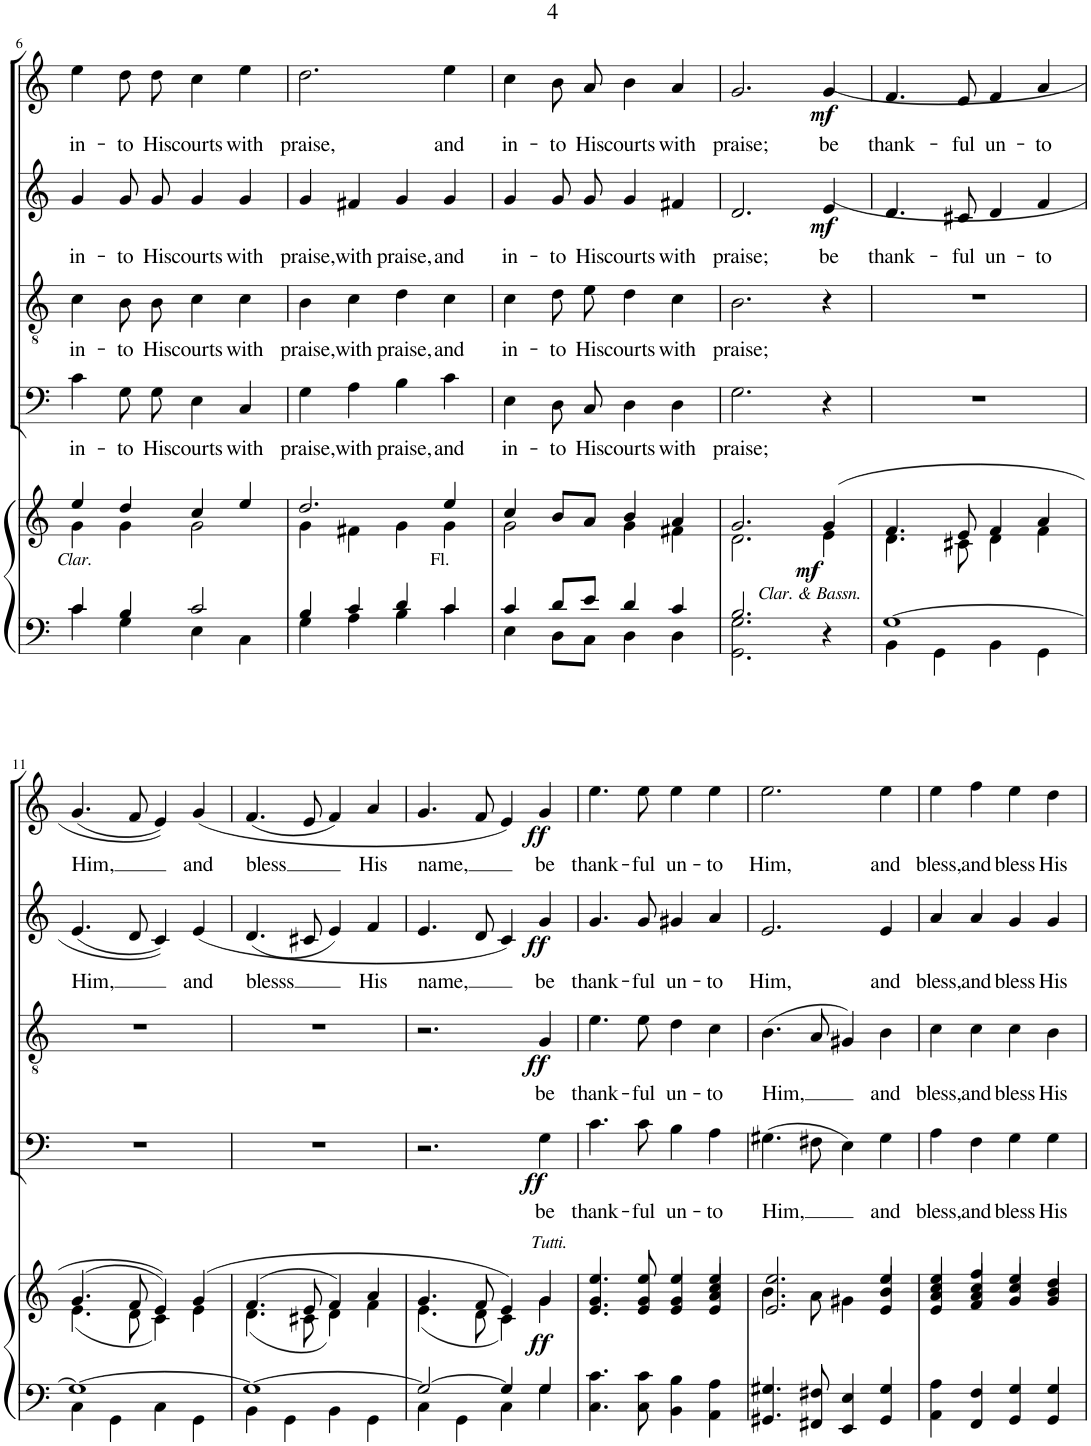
**kern	**kern	**dynam	**kern	**text	**dynam	**kern	**text	**dynam	**kern	**text	**dynam	**kern	**text	**dynam
*part5	*part5	*part5	*part4	*part4	*part4	*part3	*part3	*part3	*part2	*part2	*part2	*part1	*part1	*part1
*staff6	*staff5	*staff5/6	*staff4	*staff4	*staff4	*staff3	*staff3	*staff3	*staff2	*staff2	*staff2	*staff1	*staff1	*staff1
*I"Accompt.	*	*	*I"Bass	*	*	*I"Tenor	*	*	*I"Alto	*	*	*I"Soprano	*	*
!!LO:PB:g=z
*clefF4	*clefG2	*	*clefF4	*	*	*clefGv2	*	*	*clefG2	*	*	*clefG2	*	*
*k[]	*k[]	*	*k[]	*	*	*k[]	*	*	*k[]	*	*	*k[]	*	*
*M4/4	*M4/4	*	*M4/4	*	*	*M4/4	*	*	*M4/4	*	*	*M4/4	*	*
*met(c)	*met(c)	*	*met(c)	*	*	*met(c)	*	*	*met(c)	*	*	*met(c)	*	*
=6	=6	=6	=6	=6	=6	=6	=6	=6	=6	=6	=6	=6	=6	=6
*^	*^	*	*	*	*	*	*	*	*	*	*	*	*	*
!LO:TX:a:i:t=Clar.	!	!	!	!	!	!	!	!	!	!	!	!	!	!	!	!
!	!	!	!	!	!	!LO:LY:b	!	!	!LO:LY:b	!	!	!LO:LY:b	!	!	!LO:LY:b	!
4c/	4c\	4ee/	4g\	.	4c\	in-	.	4c\	in-	.	4g/	in-	.	4ee\	in-	.
!	!	!	!	!	!	!LO:LY:b	!	!	!LO:LY:b	!	!	!LO:LY:b	!	!	!LO:LY:b	!
4B/	4G\	4dd/	4g\	.	8G\L	-to	.	8B\L	-to	.	8g/L	-to	.	8dd\L	-to	.
!	!	!	!	!	!	!LO:LY:b	!	!	!LO:LY:b	!	!	!LO:LY:b	!	!	!LO:LY:b	!
.	.	.	.	.	8G\J	His	.	8B\J	His	.	8g/J	His	.	8dd\J	His	.
!	!	!	!	!	!	!LO:LY:b	!	!	!LO:LY:b	!	!	!LO:LY:b	!	!	!LO:LY:b	!
2c/	4E\	4cc/	2g\	.	4E\	courts	.	4c\	courts	.	4g/	courts	.	4cc\	courts	.
!	!	!	!	!	!	!LO:LY:b	!	!	!LO:LY:b	!	!	!LO:LY:b	!	!	!LO:LY:b	!
.	4C\	4ee/	.	.	4C/	with	.	4c\	with	.	4g/	with	.	4ee\	with	.
=7	=7	=7	=7	=7	=7	=7	=7	=7	=7	=7	=7	=7	=7	=7	=7	=7
!	!	!	!	!	!	!LO:LY:b	!	!	!LO:LY:b	!	!	!LO:LY:b	!	!	!LO:LY:b	!
4B/	4G\	2.dd/	4g\	.	4G\	praise,	.	4B\	praise,	.	4g/	praise,	.	2.dd\	praise,	.
!	!	!	!	!	!	!LO:LY:b	!	!	!LO:LY:b	!	!	!LO:LY:b	!	!	!	!
4c/	4A\	.	4f#X\	.	4A\	with	.	4c\	with	.	4f#X/	with	.	.	.	.
!	!	!	!	!	!	!LO:LY:b	!	!	!LO:LY:b	!	!	!LO:LY:b	!	!	!	!
4d/	4B\	.	4g\	.	4B\	praise,	.	4d\	praise,	.	4g/	praise,	.	.	.	.
!LO:TX:a:t=Fl.	!	!	!	!	!	!	!	!	!	!	!	!	!	!	!	!
!	!	!	!	!	!	!LO:LY:b	!	!	!LO:LY:b	!	!	!LO:LY:b	!	!	!LO:LY:b	!
4c/	4c\	4ee/	4g\	.	4c\	and	.	4c\	and	.	4g/	and	.	4ee\	and	.
=8	=8	=8	=8	=8	=8	=8	=8	=8	=8	=8	=8	=8	=8	=8	=8	=8
!	!	!	!	!	!	!LO:LY:b	!	!	!LO:LY:b	!	!	!LO:LY:b	!	!	!LO:LY:b	!
4c/	4E\	4cc/	2g\	.	4E\	in-	.	4c\	in-	.	4g/	in-	.	4cc\	in-	.
!	!	!	!	!	!	!LO:LY:b	!	!	!LO:LY:b	!	!	!LO:LY:b	!	!	!LO:LY:b	!
8d/L	8D\L	8b/L	.	.	8D/L	-to	.	8d\L	-to	.	8g/L	-to	.	8b/L	-to	.
!	!	!	!	!	!	!LO:LY:b	!	!	!LO:LY:b	!	!	!LO:LY:b	!	!	!LO:LY:b	!
8e/J	8C\J	8a/J	.	.	8C/J	His	.	8e\J	His	.	8g/J	His	.	8a/J	His	.
!	!	!	!	!	!	!LO:LY:b	!	!	!LO:LY:b	!	!	!LO:LY:b	!	!	!LO:LY:b	!
4d/	4D\	4b/	4g\	.	4D\	courts	.	4d\	courts	.	4g/	courts	.	4b\	courts	.
!	!	!	!	!	!	!LO:LY:b	!	!	!LO:LY:b	!	!	!LO:LY:b	!	!	!LO:LY:b	!
4c/	4D\	4a/	4f#X\	.	4D\	with	.	4c\	with	.	4f#X/	with	.	4a/	with	.
=9	=9	=9	=9	=9	=9	=9	=9	=9	=9	=9	=9	=9	=9	=9	=9	=9
!	!	!	!	!	!	!LO:LY:b	!	!	!LO:LY:b	!	!	!LO:LY:b	!	!	!LO:LY:b	!
2.B/	2.GG\ 2.G\	2.g/	2.d\	.	2.G\	praise;	.	2.B\	praise;	.	2.d/	praise;	.	2.g/	praise;	.
!	!	!LO:TX:b:i:t=Clar. & Bassn.	!	!	!	!	!	!	!	!	!	!	!	!	!	!
!	!	!	!	!LO:DY:b	!	!	!	!	!	!	!	!LO:LY:b	!LO:DY:b	!	!LO:LY:b	!LO:DY:b
4r	4ryy	(4g/	4e\	mf	4r	.	.	4r	.	.	(4e/	be	mf	(4g/	be	mf
=10	=10	=10	=10	=10	=10	=10	=10	=10	=10	=10	=10	=10	=10	=10	=10	=10
!	!	!	!	!	!	!	!	!	!	!	!	!LO:LY:b	!	!	!LO:LY:b	!
[1G	4BB\	4.f/	4.d\	.	1r	.	.	1r	.	.	4.d/	thank-	.	4.f/	thank-	.
.	4GG\	.	.	.	.	.	.	.	.	.	.	.	.	.	.	.
!	!	!	!	!	!	!	!	!	!	!	!	!LO:LY:b	!	!	!LO:LY:b	!
.	.	8e/	8c#X\	.	.	.	.	.	.	.	8c#X/	-ful	.	8e/	-ful	.
!	!	!	!	!	!	!	!	!	!	!	!	!LO:LY:b	!	!	!LO:LY:b	!
.	4BB\	4f/	4d\	.	.	.	.	.	.	.	4d/	un-	.	4f/	un-	.
!	!	!	!	!	!	!	!	!	!	!	!	!LO:LY:b	!	!	!LO:LY:b	!
.	4GG\	4a/	4f\	.	.	.	.	.	.	.	4f/	-to	.	4a/	-to	.
!!LO:LB:g=z
=11	=11	=11	=11	=11	=11	=11	=11	=11	=11	=11	=11	=11	=11	=11	=11	=11
!	!	!	!	!	!	!	!	!	!	!	!	!LO:LY:b	!	!	!LO:LY:b	!
1G_	4C\	(4.g/	(4.e\	.	1r	.	.	1r	.	.	(4.e/	Him,	.	(4.g/	Him,	.
.	4GG\	.	.	.	.	.	.	.	.	.	.	.	.	.	.	.
.	.	8f/	8d\	.	.	.	.	.	.	.	8d/	.	.	8f/	.	.
.	4C\	4e/))	4c\)	.	.	.	.	.	.	.	4c/))	.	.	4e/))	.	.
!	!	!	!	!	!	!	!	!	!	!	!	!LO:LY:b	!	!	!LO:LY:b	!
.	4GG\	(4g/	4e\	.	.	.	.	.	.	.	(4e/	and	.	(4g/	and	.
=12	=12	=12	=12	=12	=12	=12	=12	=12	=12	=12	=12	=12	=12	=12	=12	=12
!	!	!	!	!	!	!	!	!	!	!	!	!LO:LY:b	!	!	!LO:LY:b	!
1G_	4BB\	(4.f/	(4.d\	.	1r	.	.	1r	.	.	(4.d/	blesss	.	(4.f/	bless	.
.	4GG\	.	.	.	.	.	.	.	.	.	.	.	.	.	.	.
.	.	8e/	8c#X\	.	.	.	.	.	.	.	8c#X/	.	.	8e/	.	.
.	4BB\	4f/)	4d\)	.	.	.	.	.	.	.	4e/)	.	.	4f/)	.	.
!	!	!	!	!	!	!	!	!	!	!	!	!LO:LY:b	!	!	!LO:LY:b	!
.	4GG\	4a/	4f\	.	.	.	.	.	.	.	4f/	His	.	4a/	His	.
=13	=13	=13	=13	=13	=13	=13	=13	=13	=13	=13	=13	=13	=13	=13	=13	=13
!	!	!	!	!	!	!	!	!	!	!	!	!LO:LY:b	!	!	!LO:LY:b	!
2G/_	4C\	4.g/	(4.e\	.	2.r	.	.	2.r	.	.	4.e/	name,	.	4.g/	name,	.
.	4GG\	.	.	.	.	.	.	.	.	.	.	.	.	.	.	.
.	.	8f/	8d\	.	.	.	.	.	.	.	8d/	.	.	8f/	.	.
4G/]	4C\	4e/)	4c\)	.	.	.	.	.	.	.	4c/)	.	.	4e/)	.	.
!	!	!LO:TX:a:i:t=Tutti.	!	!	!	!	!	!	!	!	!	!	!	!	!	!
!	!	!	!	!LO:DY:b	!	!LO:LY:b	!LO:DY:b	!	!LO:LY:b	!LO:DY:b	!	!LO:LY:b	!LO:DY:b	!	!LO:LY:b	!LO:DY:b
4G/	4G\	4g/	4g\	ff	4G\	be	ff	4G/	be	ff	4g/	be	ff	4g/	be	ff
=14	=14	=14	=14	=14	=14	=14	=14	=14	=14	=14	=14	=14	=14	=14	=14	=14
!	!	!	!	!	!	!LO:LY:b	!	!	!LO:LY:b	!	!	!LO:LY:b	!	!	!LO:LY:b	!
*v	*v	*	*	*	*	*	*	*	*	*	*	*	*	*	*	*
4.C\ 4.c\	4.ee/	4.e/ 4.g/	.	4.c\	thank-	.	4.e\	thank-	.	4.g/	thank-	.	4.ee\	thank-	.
!	!	!	!	!	!LO:LY:b	!	!	!LO:LY:b	!	!	!LO:LY:b	!	!	!LO:LY:b	!
8C\ 8c\	8e/ 8g/ 8ee/	8ryy	.	8c\	-ful	.	8e\	-ful	.	8g/	-ful	.	8ee\	-ful	.
!	!	!	!	!	!LO:LY:b	!	!	!LO:LY:b	!	!	!LO:LY:b	!	!	!LO:LY:b	!
4BB\ 4B\	4ee/	4e/ 4g/	.	4B\	un-	.	4d\	un-	.	4g#X/	un-	.	4ee\	un-	.
!	!	!	!	!	!LO:LY:b	!	!	!LO:LY:b	!	!	!LO:LY:b	!	!	!LO:LY:b	!
4AA\ 4A\	4ee/	4e/ 4a/ 4cc/	.	4A\	-to	.	4c\	-to	.	4a/	-to	.	4ee\	-to	.
=15	=15	=15	=15	=15	=15	=15	=15	=15	=15	=15	=15	=15	=15	=15	=15
!	!	!	!	!	!LO:LY:b	!	!	!LO:LY:b	!	!	!LO:LY:b	!	!	!LO:LY:b	!
4.GG#X/ 4.G#X/	2.e/ 2.ee/	4.b\	.	(4.G#X\	Him,	.	(4.B\	Him,	.	2.e/	Him,	.	2.ee\	Him,	.
8FF#X/ 8F#X/	.	8a\	.	8F#X\	.	.	8A/	.	.	.	.	.	.	.	.
4EE/ 4E/	.	4g#X\	.	4E\)	.	.	4G#X/)	.	.	.	.	.	.	.	.
!	!	!	!	!	!LO:LY:b	!	!	!LO:LY:b	!	!	!LO:LY:b	!	!	!LO:LY:b	!
4GG#/ 4G#/	4ee/	4e/ 4b/	.	4G#\	and	.	4B\	and	.	4e/	and	.	4ee\	and	.
=16	=16	=16	=16	=16	=16	=16	=16	=16	=16	=16	=16	=16	=16	=16	=16
!	!	!	!	!	!LO:LY:b	!	!	!LO:LY:b	!	!	!LO:LY:b	!	!	!LO:LY:b	!
4AA\ 4A\	4ee/	4e/ 4a/ 4cc/	.	4A\	bless,	.	4c\	bless,	.	4a/	bless,	.	4ee\	bless,	.
!	!	!	!	!	!LO:LY:b	!	!	!LO:LY:b	!	!	!LO:LY:b	!	!	!LO:LY:b	!
4FF/ 4F/	4ff/	4f/ 4a/ 4cc/	.	4F\	and	.	4c\	and	.	4a/	and	.	4ff\	and	.
!	!	!	!	!	!LO:LY:b	!	!	!LO:LY:b	!	!	!LO:LY:b	!	!	!LO:LY:b	!
4GG/ 4G/	4ee/	4g/ 4cc/	.	4G\	bless	.	4c\	bless	.	4g/	bless	.	4ee\	bless	.
!	!	!	!	!	!LO:LY:b	!	!	!LO:LY:b	!	!	!LO:LY:b	!	!	!LO:LY:b	!
4GG/ 4G/	4dd/	4g/ 4b/	.	4G\	His	.	4B\	His	.	4g/	His	.	4dd\	His	.
*	*v	*v	*	*	*	*	*	*	*	*	*	*	*	*	*
=	=	=	=	=	=	=	=	=	=	=	=	=	=	=
*-	*-	*-	*-	*-	*-	*-	*-	*-	*-	*-	*-	*-	*-	*-
